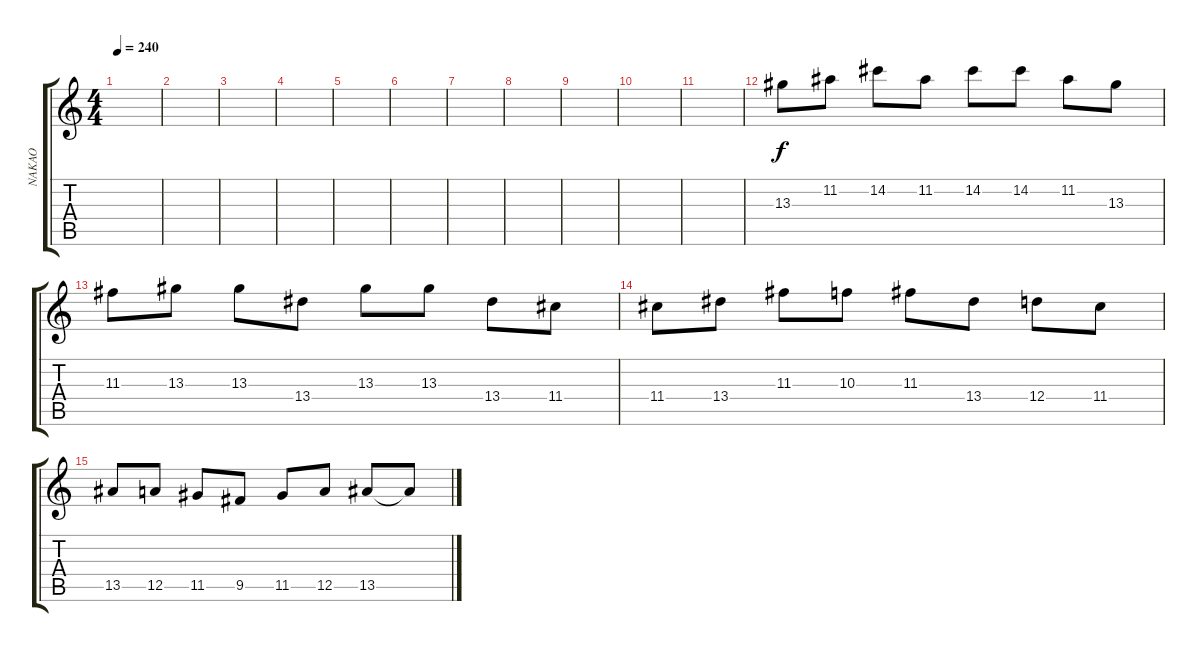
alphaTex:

\track ("NAKAO" "NAKAO") {instrument overdrivenguitar}
\staff {score tabs}
\tuning (E4 B3 G3 D3 A2 E2) {hide}
\ts (4 4)
\tempo 240
\clef g2
\ks c
|
|
|
|
|
|
|
|
|
|
|
13.3.8 11.2.8 14.2.8 11.2.8 14.2.8 14.2.8 11.2.8 13.3.8 |
11.3.8 13.3.8 13.3.8 13.4.8 13.3.8 13.3.8 13.4.8 11.4.8 |
11.4.8 13.4.8 11.3.8 10.3.8 11.3.8 13.4.8 12.4.8 11.4.8 |
13.5.8 12.5.8 11.5.8 9.5.8 11.5.8 12.5.8 13.5.8 13.5{t}.8
